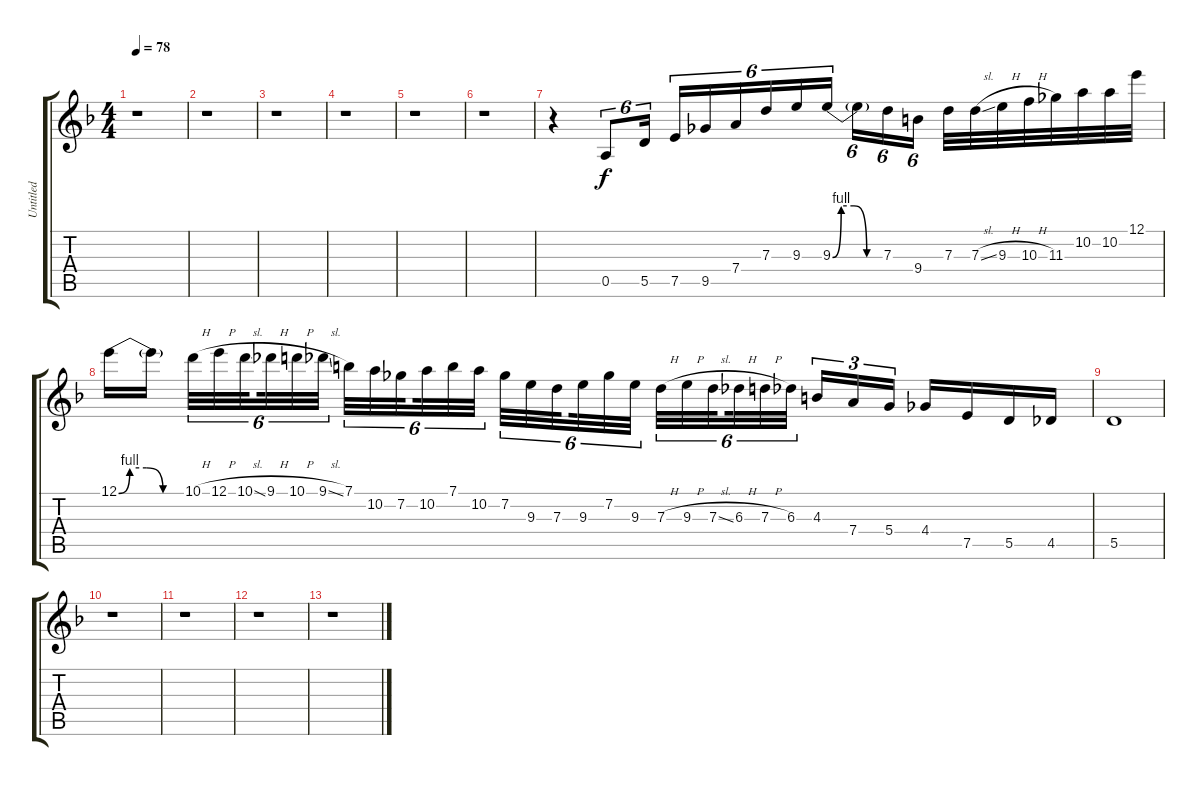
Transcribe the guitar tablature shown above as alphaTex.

\track ("Untitled" "Untitled") {instrument distortionguitar}
\staff {score tabs}
\tuning (E4 B3 G3 D3 A2 E2) {hide}
\ts (4 4)
\tempo 78
\clef g2
\ks f
r.1{dy f} |
r.1 |
r.1 |
r.1 |
r.1 |
r.1 |
r.4 0.5.8{tu (6 4)} 5.5.16{tu (6 4) beam splitsecondary} 7.5.16{tu (6 4)} 9.5.16{tu (6 4)} 7.4.16{tu (6 4)} 7.3.16{tu (6 4)} 9.3.16{tu (6 4)} 9.3{be (custom 0 0 10 4 25 4 40 0 60 0)}.16{tu (6 4) beam splitsecondary} 9.3{t}.16{tu (6 4)} 7.3.16{tu (6 4)} 9.4.16{tu (6 4)} 7.3.32 7.3{sl}.32 9.3{h}.32 10.3{h}.32 11.3.32 10.2.32 10.2.32 12.1.32 |
12.1{be (custom 0 0 10 4 25 4 40 0 60 0)}.16 12.1{t}.16{beam splitsecondary} 10.1{h}.32{tu (6 4)} 12.1{h}.32{tu (6 4)} 10.1{sl}.32{tu (6 4) beam splitsecondary} 9.1{h}.32{tu (6 4)} 10.1{h}.32{tu (6 4)} 9.1{sl}.32{tu (6 4)} 7.1.32{tu (6 4)} 10.2.32{tu (6 4)} 7.2.32{tu (6 4) beam splitsecondary} 10.2.32{tu (6 4)} 7.1.32{tu (6 4)} 10.2.32{tu (6 4) beam splitsecondary} 7.2.32{tu (6 4)} 9.3.32{tu (6 4)} 7.3.32{tu (6 4) beam splitsecondary} 9.3.32{tu (6 4)} 7.2.32{tu (6 4)} 9.3.32{tu (6 4)} 7.3{h}.32{tu (6 4)} 9.3{h}.32{tu (6 4)} 7.3{sl}.32{tu (6 4) beam splitsecondary} 6.3{h}.32{tu (6 4)} 7.3{h}.32{tu (6 4)} 6.3.32{tu (6 4) beam splitsecondary} 4.3.16{tu (3 2)} 7.4.16{tu (3 2)} 5.4.16{tu (3 2)} 4.4.16 7.5.16 5.5.16 4.5.16 |
5.5.1 |
r.1 |
r.1 |
r.1 |
r.1
